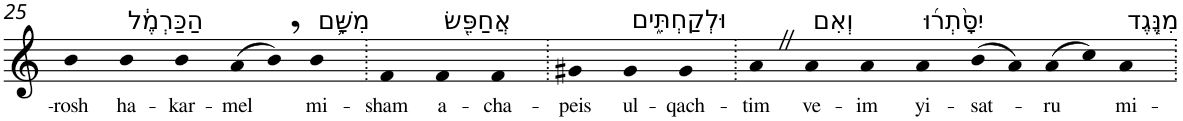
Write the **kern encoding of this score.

**kern	**text
*part1	*part1
*staff1	*staff1
*I"Piano	*
*I'Pno	*
!!LO:PB:g=z
*clefG2	*
*k[]	*
=25	=25
!	!LO:LY:b
4b	-rosh
!LO:TX:a:t=הַכַּרְמֶ֔ל	!
!	!LO:LY:b
4b	ha-
!	!LO:LY:b
4b	-kar-
!	!LO:LY:b
(>8a	-mel
8b,)	.
!LO:TX:a:t=מִשָּׁ֥ם	!
!	!LO:LY:b
4b	mi-
=26.	=26.
!	!LO:LY:b
4f	-sham
!LO:TX:a:t=אֲחַפֵּ֖שׂ	!
!	!LO:LY:b
4f	a-
!	!LO:LY:b
4f	-cha-
=27.	=27.
!	!LO:LY:b
4g#X	-peis
!LO:TX:a:t=וּלְקַחְתִּ֑ים	!
!	!LO:LY:b
4g#	ul-
!	!LO:LY:b
4g#	-qach-
=28.	=28.
!	!LO:LY:b
4aZ	-tim
!LO:TX:a:t=וְאִם	!
!	!LO:LY:b
4a	ve-
!	!LO:LY:b
4a	-im
!LO:TX:a:t=יִסָּ֨תְר֜וּ	!
!	!LO:LY:b
4a	yi-
!	!LO:LY:b
(>8b	-sat-
8a)	.
!	!LO:LY:b
(>8a	-ru
8cc)	.
!LO:TX:a:t=מִנֶּ֤גֶד	!
!	!LO:LY:b
4a	mi-
=.	=.
*-	*-
